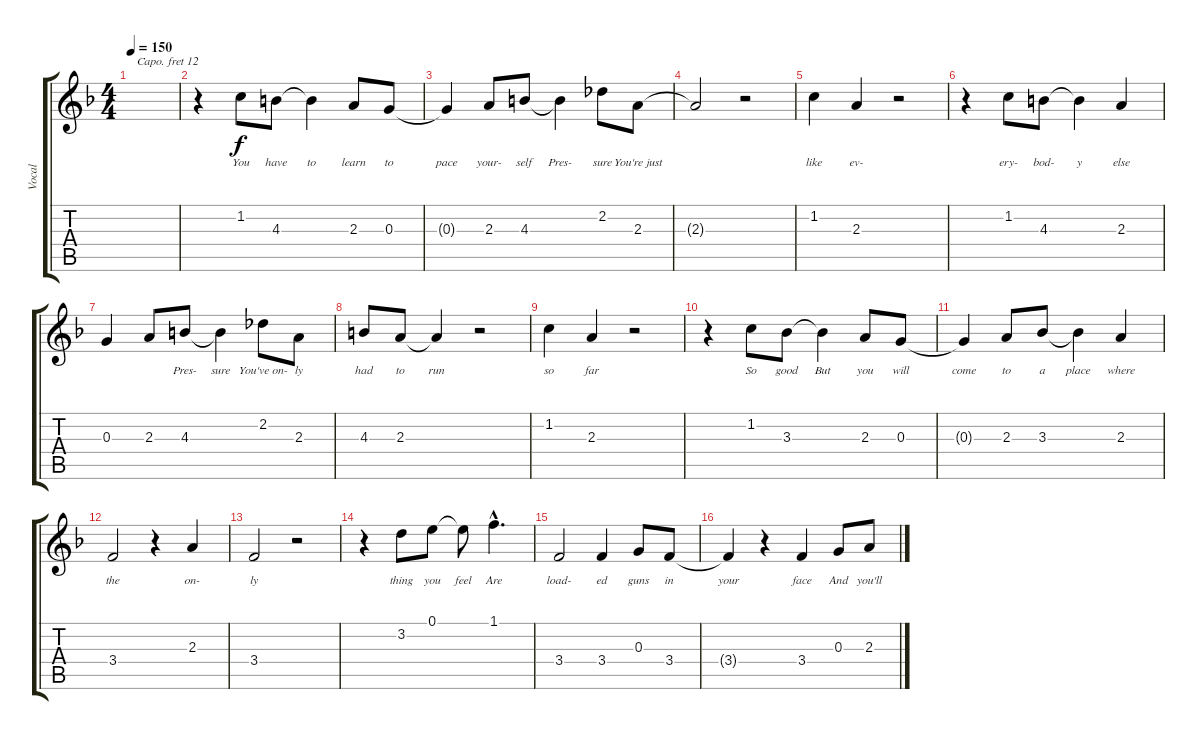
\track ("Vocal" "Vocal") {instrument oboe}
\staff {score tabs}
\capo 12
\tuning (E4 B3 G3 D3 A2 E2) {hide}
\ts (4 4)
\tempo 150
\clef g2
\ks f
|
r.4 1.2.8{lyrics (0 "You") lyrics (1 "") lyrics (2 "") lyrics (3 "") lyrics (4 "")} 4.3.8{lyrics (0 "have") lyrics (1 "") lyrics (2 "") lyrics (3 "") lyrics (4 "")} 4.3{t}.4{lyrics (0 "to") lyrics (1 "") lyrics (2 "") lyrics (3 "") lyrics (4 "")} 2.3.8{lyrics (0 "learn") lyrics (1 "") lyrics (2 "") lyrics (3 "") lyrics (4 "")} 0.3.8{lyrics (0 "to") lyrics (1 "") lyrics (2 "") lyrics (3 "") lyrics (4 "")} |
0.3{t}.4{lyrics (0 "pace") lyrics (1 "") lyrics (2 "") lyrics (3 "") lyrics (4 "")} 2.3.8{lyrics (0 "your-") lyrics (1 "") lyrics (2 "") lyrics (3 "") lyrics (4 "")} 4.3.8{lyrics (0 "self") lyrics (1 "") lyrics (2 "") lyrics (3 "") lyrics (4 "")} 4.3{t}.4{lyrics (0 "Pres-") lyrics (1 "") lyrics (2 "") lyrics (3 "") lyrics (4 "")} 2.2.8{lyrics (0 "sure") lyrics (1 "") lyrics (2 "") lyrics (3 "") lyrics (4 "")} 2.3.8{lyrics (0 "You're just") lyrics (1 "") lyrics (2 "") lyrics (3 "") lyrics (4 "")} |
2.3{t}.2{lyrics (0 "") lyrics (1 "") lyrics (2 "") lyrics (3 "") lyrics (4 "")} r.2 |
1.2.4{lyrics (0 "like") lyrics (1 "") lyrics (2 "") lyrics (3 "") lyrics (4 "")} 2.3.4{lyrics (0 "ev-") lyrics (1 "") lyrics (2 "") lyrics (3 "") lyrics (4 "")} r.2 |
r.4 1.2.8{lyrics (0 "ery-") lyrics (1 "") lyrics (2 "") lyrics (3 "") lyrics (4 "")} 4.3.8{lyrics (0 "bod-") lyrics (1 "") lyrics (2 "") lyrics (3 "") lyrics (4 "")} 4.3{t}.4{lyrics (0 "y") lyrics (1 "") lyrics (2 "") lyrics (3 "") lyrics (4 "")} 2.3.4{lyrics (0 "else") lyrics (1 "") lyrics (2 "") lyrics (3 "") lyrics (4 "")} |
0.3.4{lyrics (0 "") lyrics (1 "") lyrics (2 "") lyrics (3 "") lyrics (4 "")} 2.3.8{lyrics (0 "") lyrics (1 "") lyrics (2 "") lyrics (3 "") lyrics (4 "")} 4.3.8{lyrics (0 "Pres-") lyrics (1 "") lyrics (2 "") lyrics (3 "") lyrics (4 "")} 4.3{t}.4{lyrics (0 "sure") lyrics (1 "") lyrics (2 "") lyrics (3 "") lyrics (4 "")} 2.2.8{lyrics (0 "You've on-") lyrics (1 "") lyrics (2 "") lyrics (3 "") lyrics (4 "")} 2.3.8{lyrics (0 "ly") lyrics (1 "") lyrics (2 "") lyrics (3 "") lyrics (4 "")} |
4.3.8{lyrics (0 "had") lyrics (1 "") lyrics (2 "") lyrics (3 "") lyrics (4 "")} 2.3.8{lyrics (0 "to") lyrics (1 "") lyrics (2 "") lyrics (3 "") lyrics (4 "")} 2.3{t}.4{lyrics (0 "run") lyrics (1 "") lyrics (2 "") lyrics (3 "") lyrics (4 "")} r.2 |
1.2.4{lyrics (0 "so") lyrics (1 "") lyrics (2 "") lyrics (3 "") lyrics (4 "")} 2.3.4{lyrics (0 "far") lyrics (1 "") lyrics (2 "") lyrics (3 "") lyrics (4 "")} r.2 |
r.4 1.2.8{lyrics (0 "So") lyrics (1 "") lyrics (2 "") lyrics (3 "") lyrics (4 "")} 3.3.8{lyrics (0 "good") lyrics (1 "") lyrics (2 "") lyrics (3 "") lyrics (4 "")} 3.3{t}.4{lyrics (0 "But") lyrics (1 "") lyrics (2 "") lyrics (3 "") lyrics (4 "")} 2.3.8{lyrics (0 "you") lyrics (1 "") lyrics (2 "") lyrics (3 "") lyrics (4 "")} 0.3.8{lyrics (0 "will") lyrics (1 "") lyrics (2 "") lyrics (3 "") lyrics (4 "")} |
0.3{t}.4{lyrics (0 "come") lyrics (1 "") lyrics (2 "") lyrics (3 "") lyrics (4 "")} 2.3.8{lyrics (0 "to") lyrics (1 "") lyrics (2 "") lyrics (3 "") lyrics (4 "")} 3.3.8{lyrics (0 "a") lyrics (1 "") lyrics (2 "") lyrics (3 "") lyrics (4 "")} 3.3{t}.4{lyrics (0 "place") lyrics (1 "") lyrics (2 "") lyrics (3 "") lyrics (4 "")} 2.3.4{lyrics (0 "where") lyrics (1 "") lyrics (2 "") lyrics (3 "") lyrics (4 "")} |
3.4.2{lyrics (0 "the") lyrics (1 "") lyrics (2 "") lyrics (3 "") lyrics (4 "")} r.4 2.3.4{lyrics (0 "on-") lyrics (1 "") lyrics (2 "") lyrics (3 "") lyrics (4 "")} |
3.4.2{lyrics (0 "ly") lyrics (1 "") lyrics (2 "") lyrics (3 "") lyrics (4 "")} r.2 |
r.4 3.2.8{lyrics (0 "thing") lyrics (1 "") lyrics (2 "") lyrics (3 "") lyrics (4 "")} 0.1.8{lyrics (0 "you") lyrics (1 "") lyrics (2 "") lyrics (3 "") lyrics (4 "")} 0.1{t}.8{lyrics (0 "feel") lyrics (1 "") lyrics (2 "") lyrics (3 "") lyrics (4 "")} 1.1{hac}.4{d lyrics (0 "Are") lyrics (1 "") lyrics (2 "") lyrics (3 "") lyrics (4 "")} |
3.4.2{lyrics (0 "load-") lyrics (1 "") lyrics (2 "") lyrics (3 "") lyrics (4 "")} 3.4.4{lyrics (0 "ed") lyrics (1 "") lyrics (2 "") lyrics (3 "") lyrics (4 "")} 0.3.8{lyrics (0 "guns") lyrics (1 "") lyrics (2 "") lyrics (3 "") lyrics (4 "")} 3.4.8{lyrics (0 "in") lyrics (1 "") lyrics (2 "") lyrics (3 "") lyrics (4 "")} |
3.4{t}.4{lyrics (0 "your") lyrics (1 "") lyrics (2 "") lyrics (3 "") lyrics (4 "")} r.4 3.4.4{lyrics (0 "face") lyrics (1 "") lyrics (2 "") lyrics (3 "") lyrics (4 "")} 0.3.8{lyrics (0 "And") lyrics (1 "") lyrics (2 "") lyrics (3 "") lyrics (4 "")} 2.3.8{lyrics (0 "you'll") lyrics (1 "") lyrics (2 "") lyrics (3 "") lyrics (4 "")}
